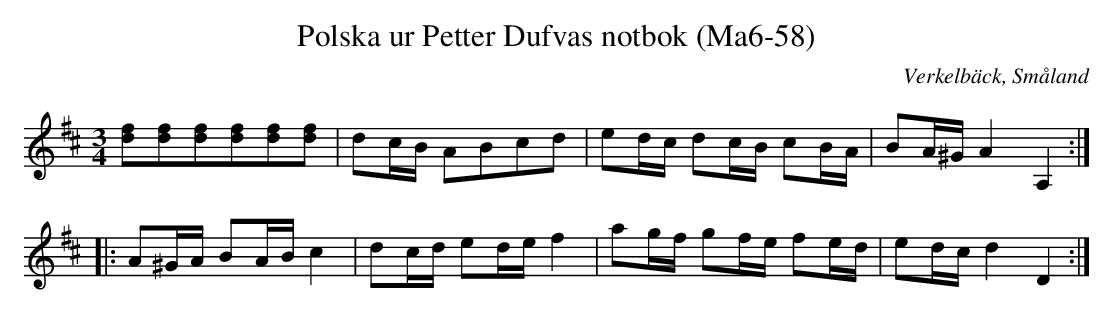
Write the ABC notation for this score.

X:1
T:Polska ur Petter Dufvas notbok (Ma6-58)
O:Verkelbäck, Småland
M:3/4
L:1/8
K:D
[fd][fd][fd][fd][fd][fd] | dc/2B/2 ABcd | ed/2c/2 dc/2B/2 cB/2A/2 | BA/2^G/2 A2 A,2 :|:
A^G/2A/2 BA/2B/2 c2 | dc/2d/2 ed/2e/2 f2 | ag/2f/2 gf/2e/2 fe/2d/2 | ed/2c/2 d2 D2 :|
